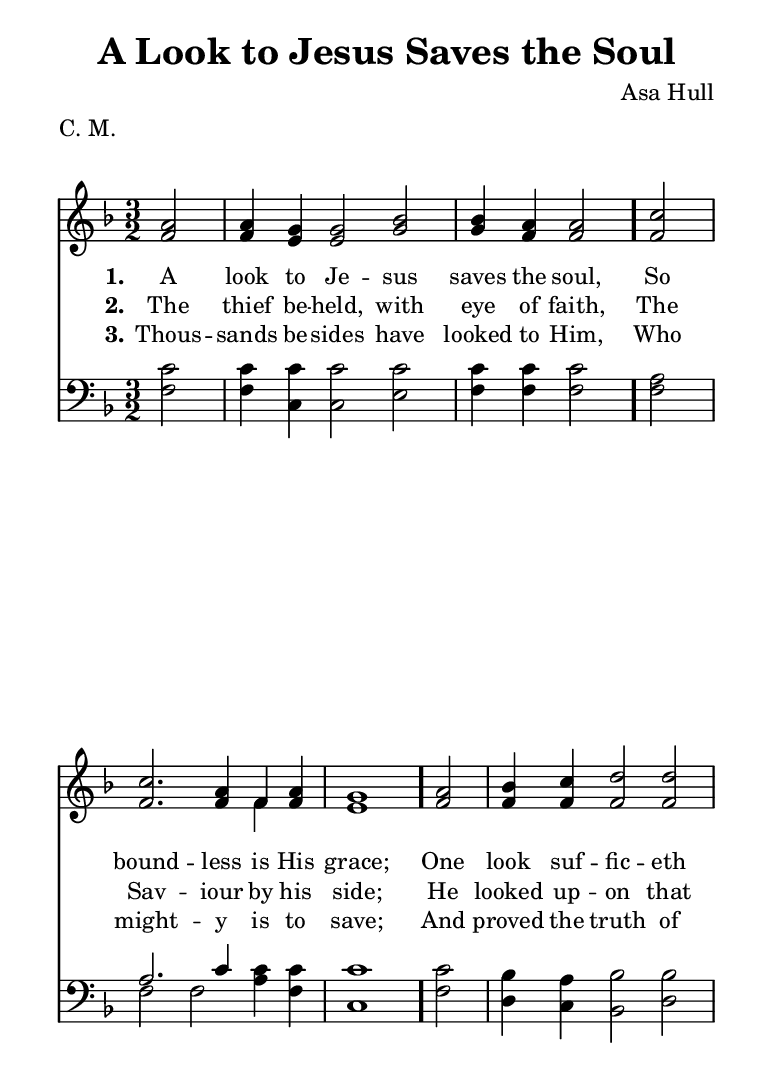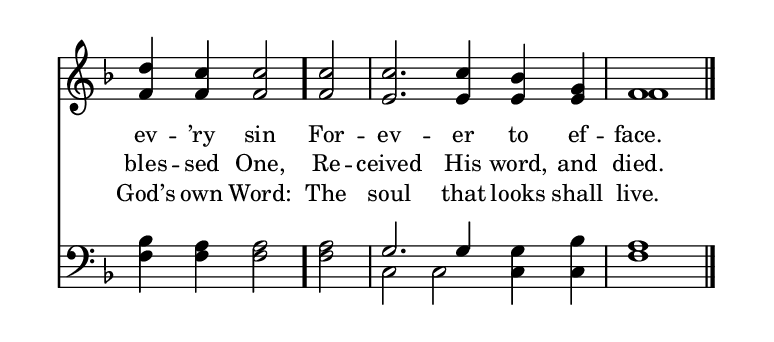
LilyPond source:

\include "common/global.ily"
\paper {
  \include "common/paper.ily"
  ragged-last-bottom = ##t
  system-count = #(cond (is-eogsized 2) (#t #f))
  system-system-spacing.padding = 11
}

\header{
  %gospel
  hymnnumber = "66"
  title = "A Look to Jesus Saves the Soul"
  tunename = "Remember Me"
  meter = "C. M."
  poet = ""
  composer = "Asa Hull"
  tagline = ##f
}

% for fermata in MIDI
ta = { \tempo 4=120 }
tb = { \tempo 4=60  }

patternAA = { c2 | c4 c4 c2 c2 | c4 c4 c2 }
patternBA = { c2 | c2. c4 c4 c4 | c1 }
patternBB = { c2 | c2 c2 c4 c4 | c1 }

global = {
  \include "common/overrides.ily"
  \override Staff.TimeSignature.style = #'numbered
  \time 3/2
  \override Score.MetronomeMark.transparent = ##t % hide all fermata changes too
  \ta
  \key f \major
  \partial 2
  \autoBeamOff
}

notesSoprano = {
\global
\relative c'' {

  \changePitch \patternAA { a | a g g bes | bes a a }
  \changePitch \patternBA { c |  c a f a | g }
  \changePitch \patternAA { a | bes c d d | d c c }
  \changePitch \patternBA { c | c c bes g | f }

  \bar "|."

}
}

notesAlto = {
\global
\relative e' {

  \changePitch \patternAA { f | f e e g | g f f }
  \changePitch \patternBA { f | f f f f | e }
  \changePitch \patternAA { f | f f f f | f f f }
  \changePitch \patternBA { f | e e e e | f }

}
}

notesTenor = {
\global
\relative a {

  \changePitch \patternAA { c | c c c c | c c c }
  \changePitch \patternBA { a | a c c c | c }
  \changePitch \patternAA { c | bes a bes bes | bes a a }
  \changePitch \patternBA { a | g g g bes | a }

}
}

notesBass = {
\global
\relative f {

  \changePitch \patternAA { f | f c c e | f f f }
  \changePitch \patternBB { f | f f a f | c }
  \changePitch \patternAA { f | d c bes d | f f f }
  \changePitch \patternBB { f | c c c c | f }

}
}

wordsA = \lyricmode {
\set stanza = "1."

A look to Je -- sus saves the soul, \bar "."
So bound -- less is His grace; \bar "." \eogbreak % comma appears in original after "boundless"
One look suf -- fic -- eth ev -- ’ry sin \bar "."
For -- ev -- er to ef -- face. \bar "." \eogbreak

}

wordsB = \lyricmode {
\set stanza = "2."

The thief be -- held, with eye of faith,
The Sav -- iour by his side;
He looked up -- on that bles -- sed One,
Re -- ceived His word, and died.

}

wordsC = \lyricmode {
\set stanza = "3."

Thous -- sands be -- sides have looked to Him,
Who might -- y is to save;
And proved the truth of God’s own Word:
The soul that looks shall live.

}

\score {
  \context ChoirStaff <<
    \context Staff = upper <<
      \set Staff.autoBeaming = ##f
      \set ChoirStaff.systemStartDelimiter = #'SystemStartBar
      \set ChoirStaff.printPartCombineTexts = ##f
      \partcombine #'(2 . 9) \notesSoprano \notesAlto
      \context NullVoice = sopranos { \voiceOne << \notesSoprano >> }
      \context NullVoice = altos { \voiceTwo << \notesAlto >> }
      \context Lyrics = one   \lyricsto sopranos \wordsA
      \context Lyrics = two   \lyricsto sopranos \wordsB
      \context Lyrics = three \lyricsto sopranos \wordsC
    >>
    \context Staff = men <<
      \set Staff.autoBeaming = ##f
      \clef bass
      \set ChoirStaff.printPartCombineTexts = ##f
      \partcombine #'(2 . 9) \notesTenor \notesBass
      \context NullVoice = tenors { \voiceOne << \notesTenor >> }
      \context NullVoice = basses { \voiceTwo << \notesBass >> }
    >>
  >>
  \layout {
    \include "common/layout.ily"
  }
  \midi{
    \include "common/midi.ily"
  }
}

\version "2.19.49"  % necessary for upgrading to future LilyPond versions.

% vi:set et ts=2 sw=2 ai nocindent syntax=lilypond:
